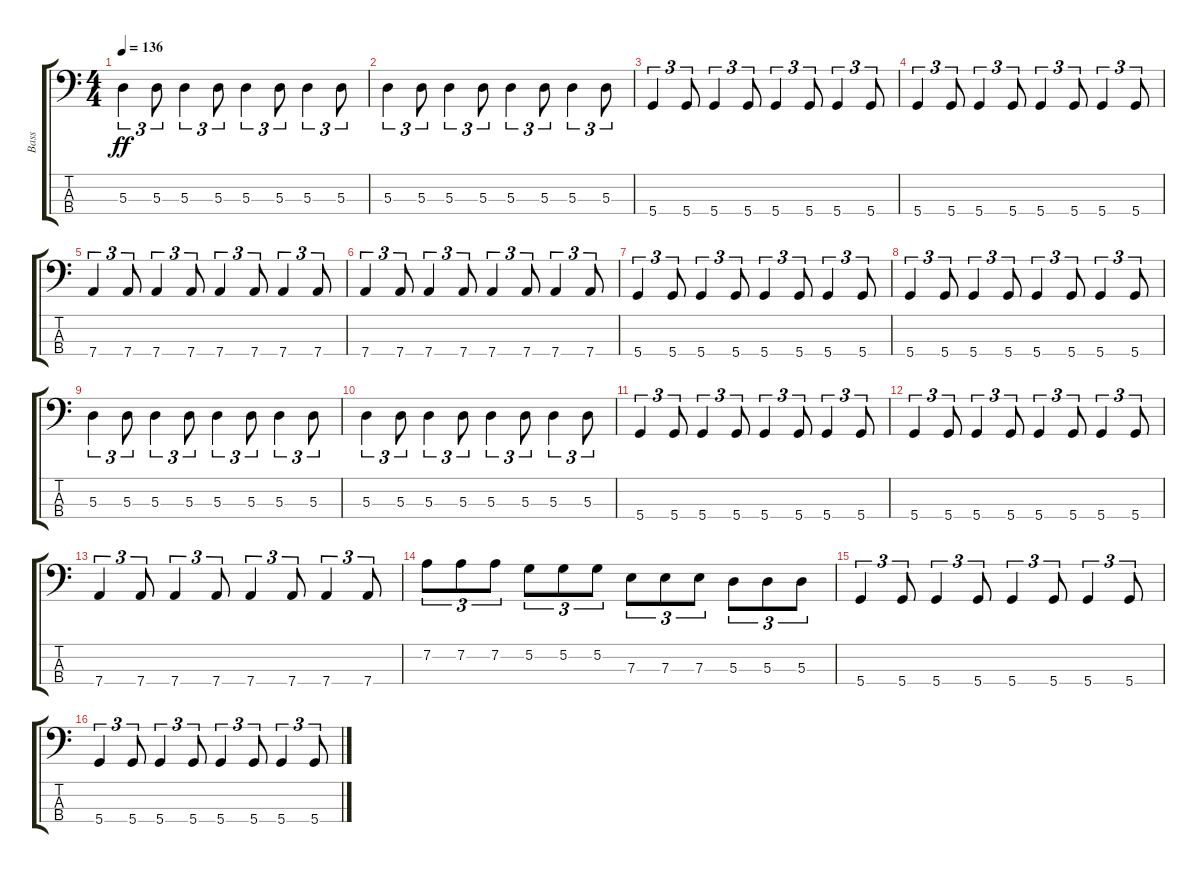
\track ("Bass" "Bass") {instrument electricbassfinger}
\staff {score tabs}
\tuning (G2 D2 A1 D1) {hide}
\ts (4 4)
\tempo 136
\clef f4
\ks c
5.3.4{tu (3 2) dy ff} 5.3.8{tu (3 2)} 5.3.4{tu (3 2)} 5.3.8{tu (3 2)} 5.3.4{tu (3 2)} 5.3.8{tu (3 2)} 5.3.4{tu (3 2)} 5.3.8{tu (3 2)} |
5.3.4{tu (3 2)} 5.3.8{tu (3 2)} 5.3.4{tu (3 2)} 5.3.8{tu (3 2)} 5.3.4{tu (3 2)} 5.3.8{tu (3 2)} 5.3.4{tu (3 2)} 5.3.8{tu (3 2)} |
5.4.4{tu (3 2)} 5.4.8{tu (3 2)} 5.4.4{tu (3 2)} 5.4.8{tu (3 2)} 5.4.4{tu (3 2)} 5.4.8{tu (3 2)} 5.4.4{tu (3 2)} 5.4.8{tu (3 2)} |
5.4.4{tu (3 2)} 5.4.8{tu (3 2)} 5.4.4{tu (3 2)} 5.4.8{tu (3 2)} 5.4.4{tu (3 2)} 5.4.8{tu (3 2)} 5.4.4{tu (3 2)} 5.4.8{tu (3 2)} |
7.4.4{tu (3 2)} 7.4.8{tu (3 2)} 7.4.4{tu (3 2)} 7.4.8{tu (3 2)} 7.4.4{tu (3 2)} 7.4.8{tu (3 2)} 7.4.4{tu (3 2)} 7.4.8{tu (3 2)} |
7.4.4{tu (3 2)} 7.4.8{tu (3 2)} 7.4.4{tu (3 2)} 7.4.8{tu (3 2)} 7.4.4{tu (3 2)} 7.4.8{tu (3 2)} 7.4.4{tu (3 2)} 7.4.8{tu (3 2)} |
5.4.4{tu (3 2)} 5.4.8{tu (3 2)} 5.4.4{tu (3 2)} 5.4.8{tu (3 2)} 5.4.4{tu (3 2)} 5.4.8{tu (3 2)} 5.4.4{tu (3 2)} 5.4.8{tu (3 2)} |
5.4.4{tu (3 2)} 5.4.8{tu (3 2)} 5.4.4{tu (3 2)} 5.4.8{tu (3 2)} 5.4.4{tu (3 2)} 5.4.8{tu (3 2)} 5.4.4{tu (3 2)} 5.4.8{tu (3 2)} |
5.3.4{tu (3 2)} 5.3.8{tu (3 2)} 5.3.4{tu (3 2)} 5.3.8{tu (3 2)} 5.3.4{tu (3 2)} 5.3.8{tu (3 2)} 5.3.4{tu (3 2)} 5.3.8{tu (3 2)} |
5.3.4{tu (3 2)} 5.3.8{tu (3 2)} 5.3.4{tu (3 2)} 5.3.8{tu (3 2)} 5.3.4{tu (3 2)} 5.3.8{tu (3 2)} 5.3.4{tu (3 2)} 5.3.8{tu (3 2)} |
5.4.4{tu (3 2)} 5.4.8{tu (3 2)} 5.4.4{tu (3 2)} 5.4.8{tu (3 2)} 5.4.4{tu (3 2)} 5.4.8{tu (3 2)} 5.4.4{tu (3 2)} 5.4.8{tu (3 2)} |
5.4.4{tu (3 2)} 5.4.8{tu (3 2)} 5.4.4{tu (3 2)} 5.4.8{tu (3 2)} 5.4.4{tu (3 2)} 5.4.8{tu (3 2)} 5.4.4{tu (3 2)} 5.4.8{tu (3 2)} |
7.4.4{tu (3 2)} 7.4.8{tu (3 2)} 7.4.4{tu (3 2)} 7.4.8{tu (3 2)} 7.4.4{tu (3 2)} 7.4.8{tu (3 2)} 7.4.4{tu (3 2)} 7.4.8{tu (3 2)} |
7.2.8{tu (3 2)} 7.2.8{tu (3 2)} 7.2.8{tu (3 2)} 5.2.8{tu (3 2)} 5.2.8{tu (3 2)} 5.2.8{tu (3 2)} 7.3.8{tu (3 2)} 7.3.8{tu (3 2)} 7.3.8{tu (3 2)} 5.3.8{tu (3 2)} 5.3.8{tu (3 2)} 5.3.8{tu (3 2)} |
5.4.4{tu (3 2)} 5.4.8{tu (3 2)} 5.4.4{tu (3 2)} 5.4.8{tu (3 2)} 5.4.4{tu (3 2)} 5.4.8{tu (3 2)} 5.4.4{tu (3 2)} 5.4.8{tu (3 2)} |
5.4.4{tu (3 2)} 5.4.8{tu (3 2)} 5.4.4{tu (3 2)} 5.4.8{tu (3 2)} 5.4.4{tu (3 2)} 5.4.8{tu (3 2)} 5.4.4{tu (3 2)} 5.4.8{tu (3 2)}
